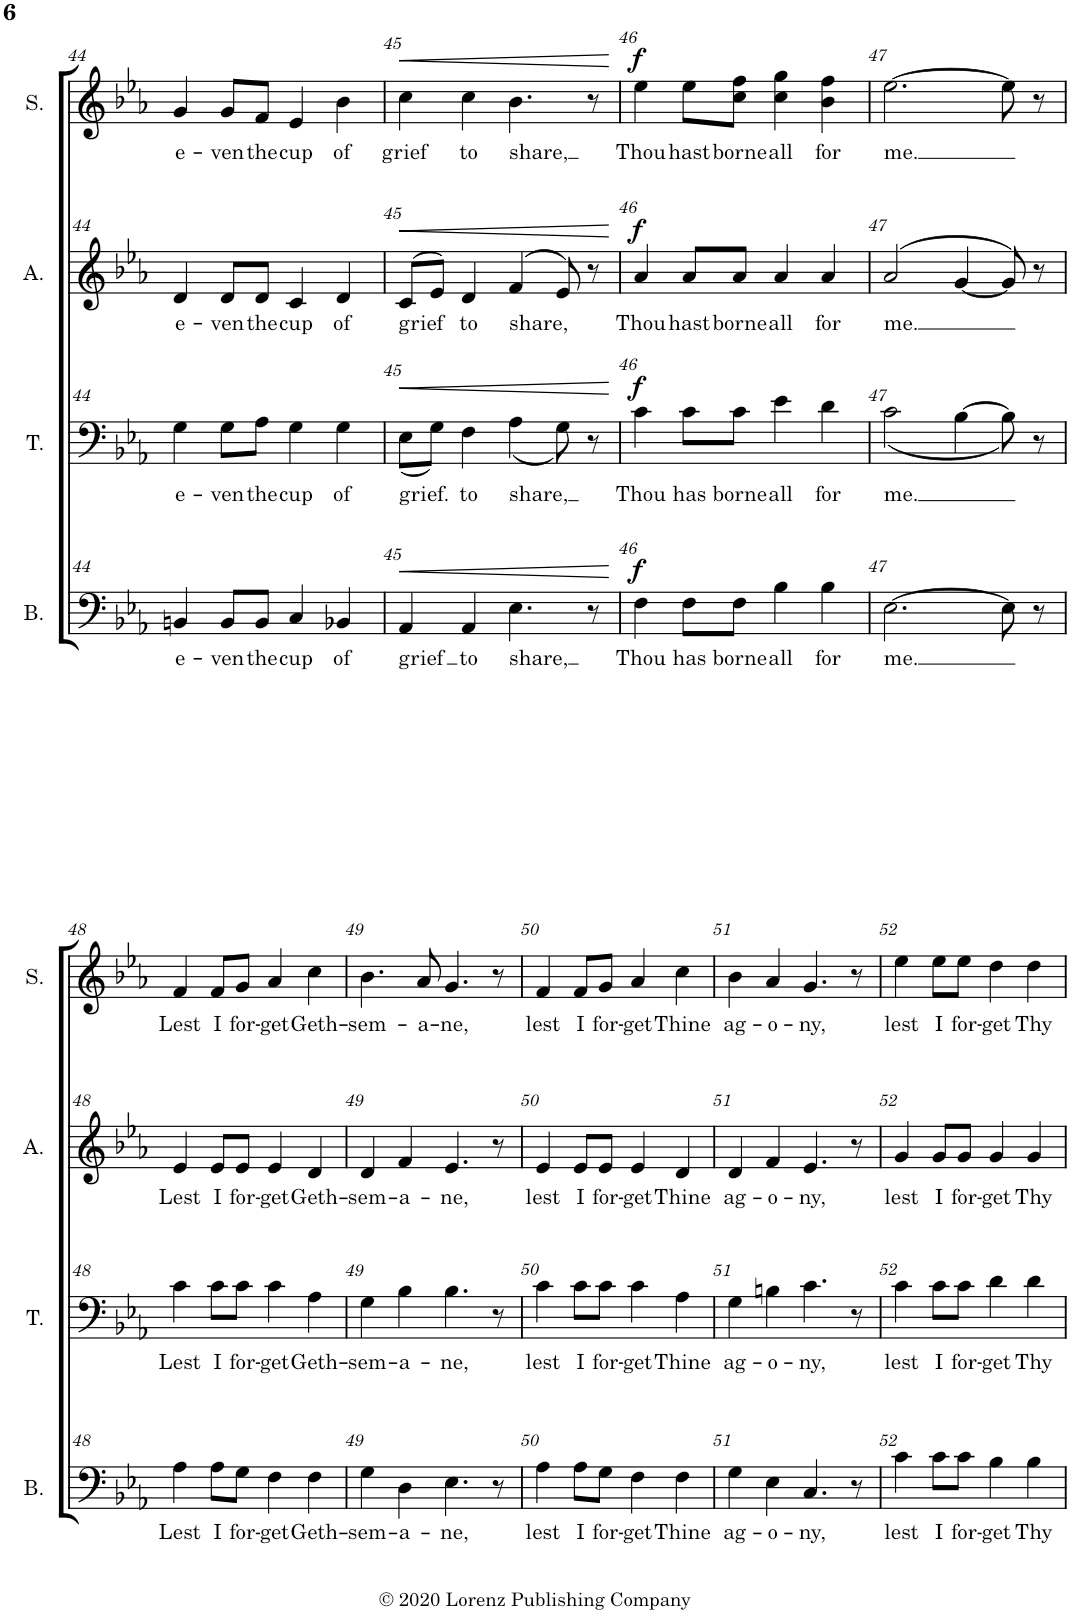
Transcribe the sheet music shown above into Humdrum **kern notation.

**kern	**text	**dynam	**kern	**text	**dynam	**kern	**text	**dynam	**kern	**text	**dynam	**kern
*part5	*part5	*part5	*part4	*part4	*part4	*part3	*part3	*part3	*part2	*part2	*part2	*part1
*staff5	*staff5	*staff5	*staff4	*staff4	*staff4	*staff3	*staff3	*staff3	*staff2	*staff2	*staff2	*staff1
*I"Bass	*	*	*I"Tenor	*	*	*I"Alto	*	*	*I"Soprano	*	*	*I"Solo
*I'B.	*	*	*I'T.	*	*	*I'A.	*	*	*I'S.	*	*	*I'Solo
!!LO:PB:g=z
*clefF4	*	*	*clefF4	*	*	*clefG2	*	*	*clefG2	*	*	*clefG2
*k[b-e-a-]	*	*	*k[b-e-a-]	*	*	*k[b-e-a-]	*	*	*k[b-e-a-]	*	*	*k[b-e-a-]
*M4/4	*	*	*M4/4	*	*	*M4/4	*	*	*M4/4	*	*	*M4/4
=44	=44	=44	=44	=44	=44	=44	=44	=44	=44	=44	=44	=44
!	!LO:LY:b	!	!	!LO:LY:b	!	!	!LO:LY:b	!	!	!LO:LY:b	!	!
4BBn/	e-	.	4G\	e-	.	4d/	e-	.	4g/	e-	.	1r
!	!LO:LY:b	!	!	!LO:LY:b	!	!	!LO:LY:b	!	!	!LO:LY:b	!	!
8BB/L	-ven	.	8G\L	-ven	.	8d/L	-ven	.	8g/L	-ven	.	.
!	!LO:LY:b	!	!	!LO:LY:b	!	!	!LO:LY:b	!	!	!LO:LY:b	!	!
8BB/J	the	.	8A-\J	the	.	8d/J	the	.	8f/J	the	.	.
!	!LO:LY:b	!	!	!LO:LY:b	!	!	!LO:LY:b	!	!	!LO:LY:b	!	!
4C/	cup	.	4G\	cup	.	4c/	cup	.	4e-/	cup	.	.
!	!LO:LY:b	!	!	!LO:LY:b	!	!	!LO:LY:b	!	!	!LO:LY:b	!	!
4BB-X/	of	.	4G\	of	.	4d/	of	.	4b-\	of	.	.
=45	=45	=45	=45	=45	=45	=45	=45	=45	=45	=45	=45	=45
!	!LO:LY:b	!LO:HP:b	!	!LO:LY:b	!LO:HP:b	!	!LO:LY:b	!LO:HP:b	!	!LO:LY:b	!LO:HP:b	!
4AA-/	grief	<	(<8E-\L	grief.	<	(>8c/L	grief	<	4cc\	grief	<	1r
.	.	.	8G\J)	.	.	8e-/J)	.	.	.	.	.	.
!	!LO:LY:b	!	!	!LO:LY:b	!	!	!LO:LY:b	!	!	!LO:LY:b	!	!
4AA-/	to	.	4F\	to	.	4d/	to	.	4cc\	to	.	.
!	!LO:LY:b	!	!	!LO:LY:b	!	!	!LO:LY:b	!	!	!LO:LY:b	!	!
4.E-\	-share,	.	(<4A-\	share,	.	(>4f/	share,	.	4.b-\	share,	.	.
.	.	.	8G\)	.	.	8e-/)	.	.	.	.	.	.
8r	.	.	8r	.	.	8r	.	.	8r	.	.	.
.	.	[	.	.	[	.	.	[	.	.	[	.
=46	=46	=46	=46	=46	=46	=46	=46	=46	=46	=46	=46	=46
!	!LO:LY:b	!LO:DY:a	!	!LO:LY:b	!LO:DY:a	!	!LO:LY:b	!LO:DY:a	!	!LO:LY:b	!LO:DY:a	!
4F\	Thou	f	4c\	Thou	f	4a-/	Thou	f	4ee-\	Thou	f	1r
!	!LO:LY:b	!	!	!LO:LY:b	!	!	!LO:LY:b	!	!	!LO:LY:b	!	!
8F\L	has	.	8c\L	has	.	8a-/L	hast	.	8ee-\L	hast	.	.
!	!LO:LY:b	!	!	!LO:LY:b	!	!	!LO:LY:b	!	!	!LO:LY:b	!	!
8F\J	borne	.	8c\J	borne	.	8a-/J	borne	.	8cc\ 8ff\J	borne	.	.
!	!LO:LY:b	!	!	!LO:LY:b	!	!	!LO:LY:b	!	!	!LO:LY:b	!	!
4B-\	all	.	4e-\	all	.	4a-/	all	.	4cc\ 4gg\	all	.	.
!	!LO:LY:b	!	!	!LO:LY:b	!	!	!LO:LY:b	!	!	!LO:LY:b	!	!
4B-\	for	.	4d\	for	.	4a-/	for	.	4b-\ 4ff\	for	.	.
=47	=47	=47	=47	=47	=47	=47	=47	=47	=47	=47	=47	=47
!	!LO:LY:b	!	!	!LO:LY:b	!	!	!LO:LY:b	!	!	!LO:LY:b	!	!
[2.E-\	me.	.	(<2c\	me.	.	(>2a-/	me.	.	[2.ee-\	me.	.	1r
.	.	.	[4B-\	.	.	[4g/	.	.	.	.	.	.
8E-\]	.	.	8B-\])	.	.	8g/])	.	.	8ee-\]	.	.	.
8r	.	.	8r	.	.	8r	.	.	8r	.	.	.
!!LO:LB:g=z
=48	=48	=48	=48	=48	=48	=48	=48	=48	=48	=48	=48	=48
!	!LO:LY:b	!	!	!LO:LY:b	!	!	!LO:LY:b	!	!	!LO:LY:b	!	!
4A-\	Lest	.	4c\	Lest	.	4e-/	Lest	.	4f/	Lest	.	1r
!	!LO:LY:b	!	!	!LO:LY:b	!	!	!LO:LY:b	!	!	!LO:LY:b	!	!
8A-\L	I	.	8c\L	I	.	8e-/L	I	.	8f/L	I	.	.
!	!LO:LY:b	!	!	!LO:LY:b	!	!	!LO:LY:b	!	!	!LO:LY:b	!	!
8G\J	for-	.	8c\J	for-	.	8e-/J	for-	.	8g/J	for-	.	.
!	!LO:LY:b	!	!	!LO:LY:b	!	!	!LO:LY:b	!	!	!LO:LY:b	!	!
4F\	get	.	4c\	-get	.	4e-/	-get	.	4a-/	-get	.	.
!	!LO:LY:b	!	!	!LO:LY:b	!	!	!LO:LY:b	!	!	!LO:LY:b	!	!
4F\	Geth-	.	4A-\	Geth-	.	4d/	Geth-	.	4cc\	Geth-	.	.
=49	=49	=49	=49	=49	=49	=49	=49	=49	=49	=49	=49	=49
!	!LO:LY:b	!	!	!LO:LY:b	!	!	!LO:LY:b	!	!	!LO:LY:b	!	!
4G\	-sem-	.	4G\	-sem-	.	4d/	-sem-	.	4.b-\	-sem-	.	1r
!	!LO:LY:b	!	!	!LO:LY:b	!	!	!LO:LY:b	!	!	!	!	!
4D\	-a-	.	4B-\	-a-	.	4f/	-a-	.	.	.	.	.
!	!	!	!	!	!	!	!	!	!	!LO:LY:b	!	!
.	.	.	.	.	.	.	.	.	8a-/	-a-	.	.
!	!LO:LY:b	!	!	!LO:LY:b	!	!	!LO:LY:b	!	!	!LO:LY:b	!	!
4.E-\	-ne,	.	4.B-\	-ne,	.	4.e-/	-ne,	.	4.g/	-ne,	.	.
8r	.	.	8r	.	.	8r	.	.	8r	.	.	.
=50	=50	=50	=50	=50	=50	=50	=50	=50	=50	=50	=50	=50
!	!LO:LY:b	!	!	!LO:LY:b	!	!	!LO:LY:b	!	!	!LO:LY:b	!	!
4A-\	lest	.	4c\	lest	.	4e-/	lest	.	4f/	lest	.	1r
!	!LO:LY:b	!	!	!LO:LY:b	!	!	!LO:LY:b	!	!	!LO:LY:b	!	!
8A-\L	I	.	8c\L	I	.	8e-/L	I	.	8f/L	I	.	.
!	!LO:LY:b	!	!	!LO:LY:b	!	!	!LO:LY:b	!	!	!LO:LY:b	!	!
8G\J	for-	.	8c\J	for-	.	8e-/J	for-	.	8g/J	for-	.	.
!	!LO:LY:b	!	!	!LO:LY:b	!	!	!LO:LY:b	!	!	!LO:LY:b	!	!
4F\	-get	.	4c\	-get	.	4e-/	-get	.	4a-/	-get	.	.
!	!LO:LY:b	!	!	!LO:LY:b	!	!	!LO:LY:b	!	!	!LO:LY:b	!	!
4F\	Thine	.	4A-\	Thine	.	4d/	Thine	.	4cc\	Thine	.	.
=51	=51	=51	=51	=51	=51	=51	=51	=51	=51	=51	=51	=51
!	!LO:LY:b	!	!	!LO:LY:b	!	!	!LO:LY:b	!	!	!LO:LY:b	!	!
4G\	ag-	.	4G\	ag-	.	4d/	ag-	.	4b-\	ag-	.	1r
!	!LO:LY:b	!	!	!LO:LY:b	!	!	!LO:LY:b	!	!	!LO:LY:b	!	!
4E-\	-o-	.	4Bn\	-o-	.	4f/	-o-	.	4a-/	-o-	.	.
!	!LO:LY:b	!	!	!LO:LY:b	!	!	!LO:LY:b	!	!	!LO:LY:b	!	!
4.C/	-ny,	.	4.c\	-ny,	.	4.e-/	-ny,	.	4.g/	ny,	.	.
8r	.	.	8r	.	.	8r	.	.	8r	.	.	.
=52	=52	=52	=52	=52	=52	=52	=52	=52	=52	=52	=52	=52
!	!LO:LY:b	!	!	!LO:LY:b	!	!	!LO:LY:b	!	!	!LO:LY:b	!	!
4c\	lest	.	4c\	lest	.	4g/	lest	.	4ee-\	lest	.	1r
!	!LO:LY:b	!	!	!LO:LY:b	!	!	!LO:LY:b	!	!	!LO:LY:b	!	!
8c\L	I	.	8c\L	I	.	8g/L	I	.	8ee-\L	I	.	.
!	!LO:LY:b	!	!	!LO:LY:b	!	!	!LO:LY:b	!	!	!LO:LY:b	!	!
8c\J	for-	.	8c\J	for-	.	8g/J	for-	.	8ee-\J	for-	.	.
!	!LO:LY:b	!	!	!LO:LY:b	!	!	!LO:LY:b	!	!	!LO:LY:b	!	!
4B-\	-get	.	4d\	-get	.	4g/	-get	.	4dd\	-get	.	.
!	!LO:LY:b	!	!	!LO:LY:b	!	!	!LO:LY:b	!	!	!LO:LY:b	!	!
4B-\	Thy	.	4d\	Thy	.	4g/	Thy	.	4dd\	Thy	.	.
=	=	=	=	=	=	=	=	=	=	=	=	=
*-	*-	*-	*-	*-	*-	*-	*-	*-	*-	*-	*-	*-
